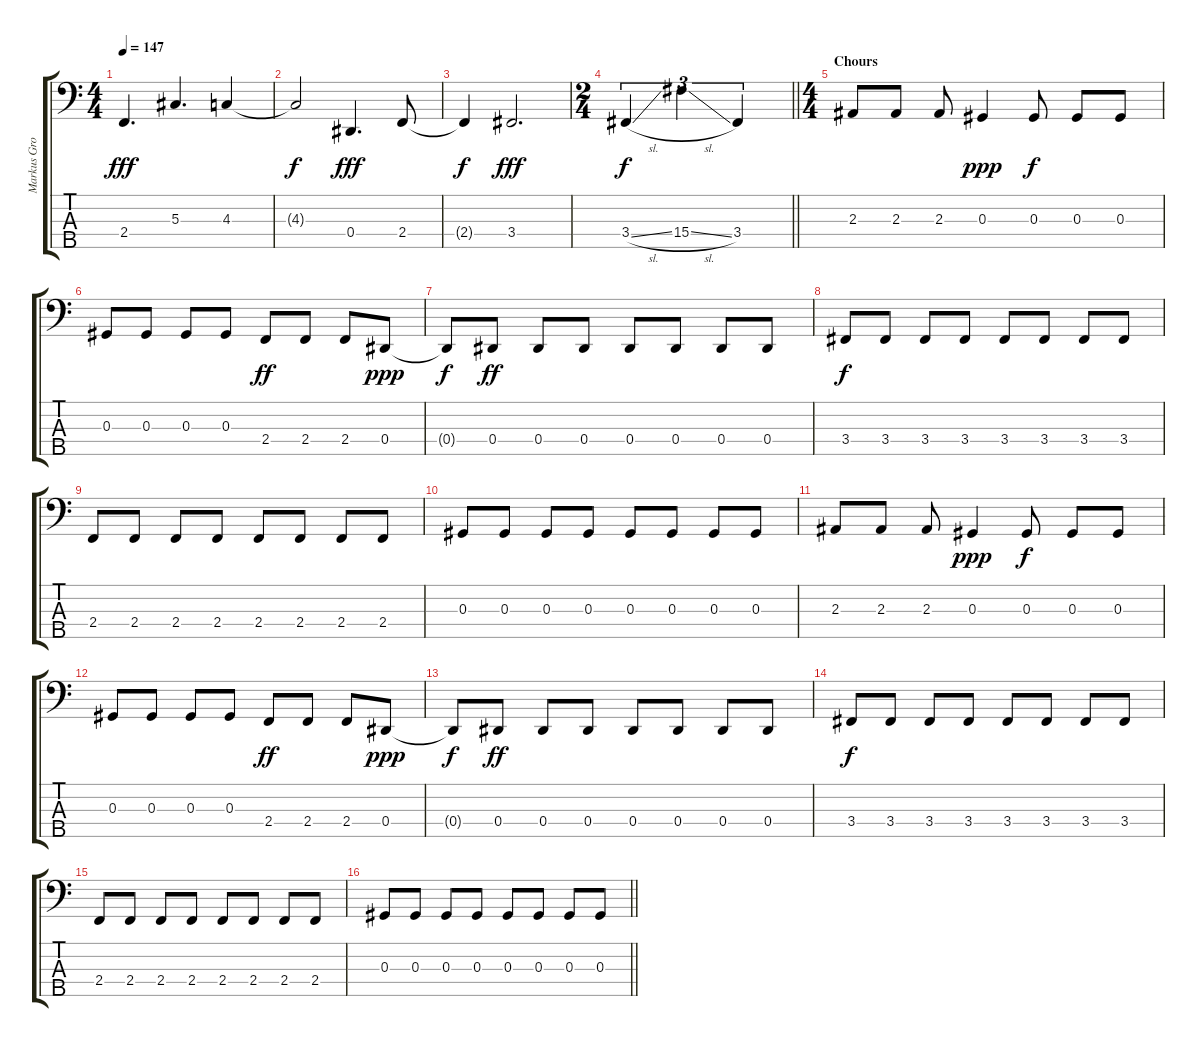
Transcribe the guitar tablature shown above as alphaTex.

\track ("Markus Grosskopf" "Markus Gro") {instrument slapbass2}
\staff {score tabs}
\tuning (Gb2 Db2 Ab1 Eb1 Bb0) {hide}
\ts (4 4)
\tempo 147
\clef f4
\ks c
2.4.4{d dy fff} 5.3.4{d} 4.3.4 |
4.3{t}.2{dy f} 0.4.4{d dy fff} 2.4.8 |
2.4{t}.4{dy f} 3.4.2{d dy fff} |
\ts (2 4)
\barLineRight lightlight
3.4{sl}.4{tu (3 2) dy f} 15.4{sl}.4{tu (3 2)} 3.4.4{tu (3 2)} |
\ts (4 4)
\section ("" "Chours")
2.3.8{instrument slapbass2} 2.3.8 2.3.8 0.3.4{dy ppp} 0.3.8{dy f} 0.3.8 0.3.8 |
0.3.8 0.3.8 0.3.8 0.3.8 2.4.8{dy ff} 2.4.8 2.4.8 0.4.8{dy ppp} |
0.4{t}.8{dy f} 0.4.8{dy ff} 0.4.8 0.4.8 0.4.8 0.4.8 0.4.8 0.4.8 |
3.4.8{dy f} 3.4.8 3.4.8 3.4.8 3.4.8 3.4.8 3.4.8 3.4.8 |
2.4.8 2.4.8 2.4.8 2.4.8 2.4.8 2.4.8 2.4.8 2.4.8 |
0.3.8 0.3.8 0.3.8 0.3.8 0.3.8 0.3.8 0.3.8 0.3.8 |
2.3.8 2.3.8 2.3.8 0.3.4{dy ppp} 0.3.8{dy f} 0.3.8 0.3.8 |
0.3.8 0.3.8 0.3.8 0.3.8 2.4.8{dy ff} 2.4.8 2.4.8 0.4.8{dy ppp} |
0.4{t}.8{dy f} 0.4.8{dy ff} 0.4.8 0.4.8 0.4.8 0.4.8 0.4.8 0.4.8 |
3.4.8{dy f} 3.4.8 3.4.8 3.4.8 3.4.8 3.4.8 3.4.8 3.4.8 |
2.4.8 2.4.8 2.4.8 2.4.8 2.4.8 2.4.8 2.4.8 2.4.8 |
\barLineRight lightlight
0.3.8 0.3.8 0.3.8 0.3.8 0.3.8 0.3.8 0.3.8 0.3.8
